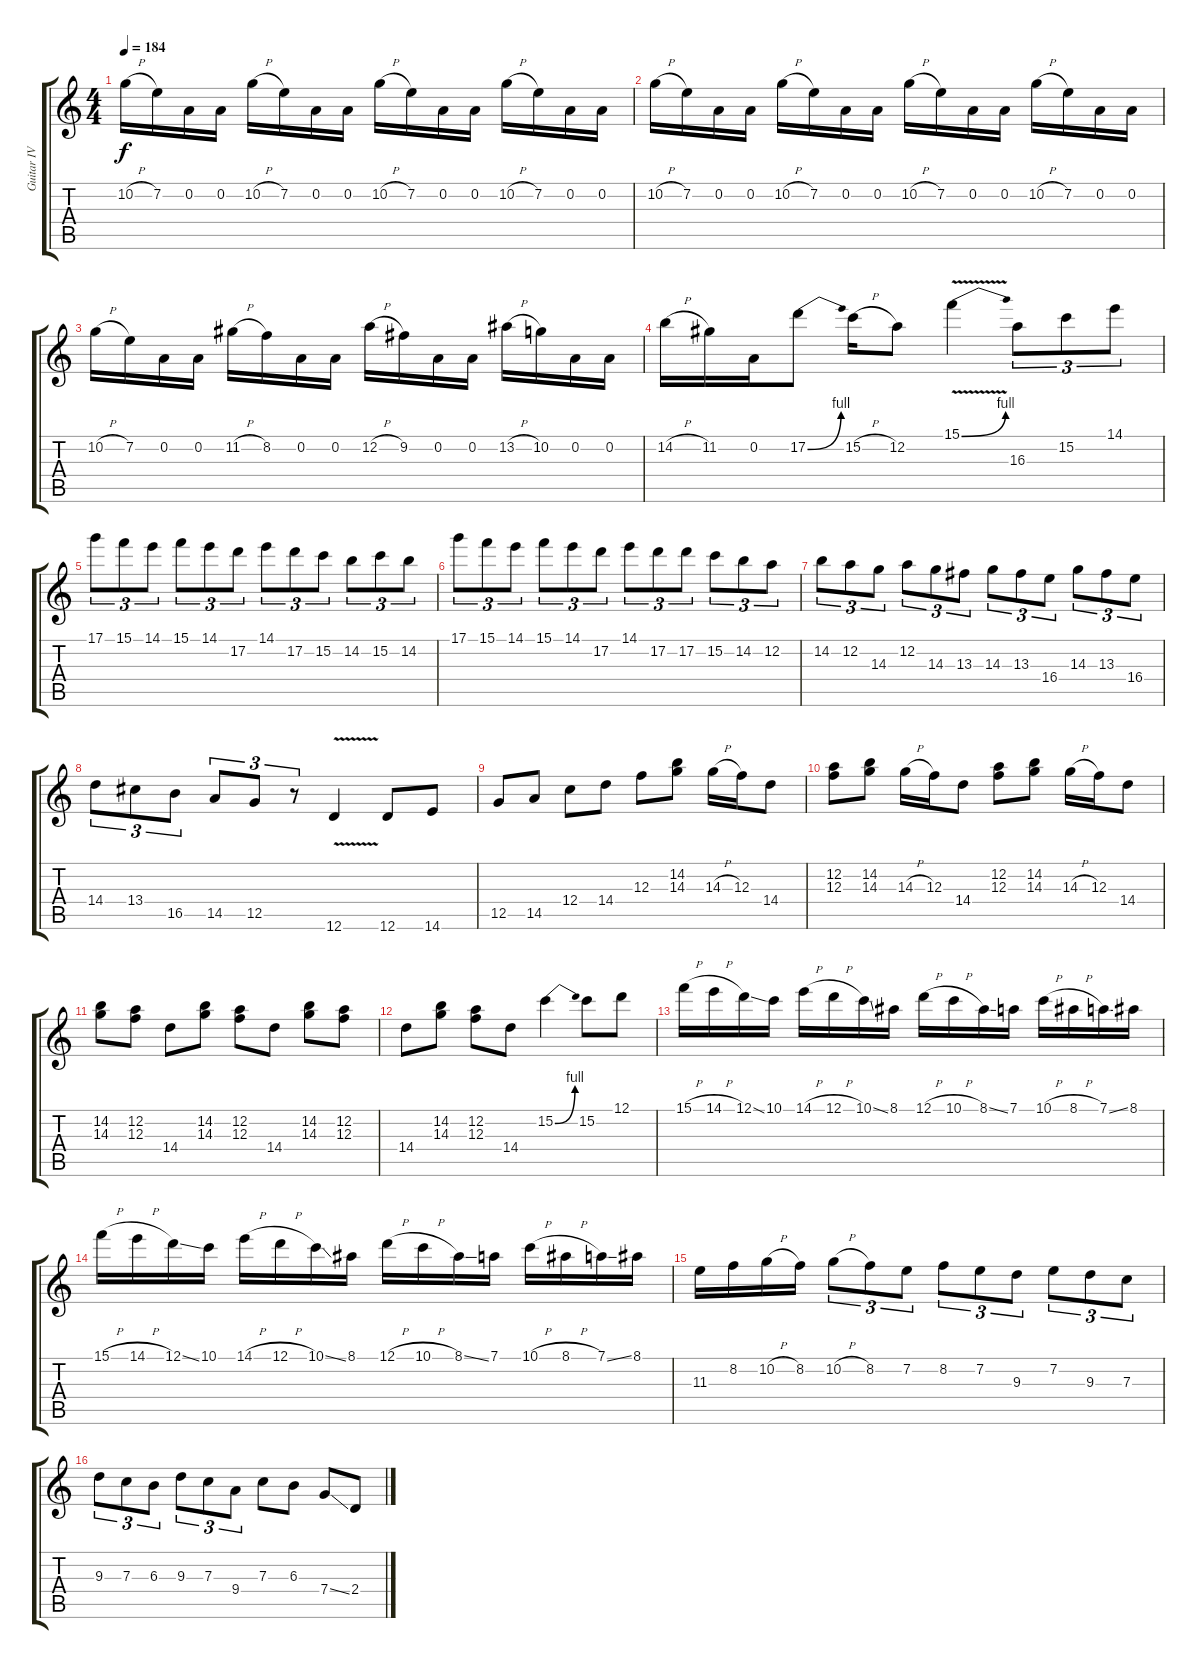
\track ("Guitar IV" "Guitar IV") {instrument distortionguitar}
\staff {score tabs}
\tuning (D4 A3 F3 C3 G2 D2) {hide}
\ts (4 4)
\tempo 184
\clef g2
\ks c
10.2{h}.16{dy f} 7.2.16 0.2.16 0.2.16 10.2{h}.16 7.2.16 0.2.16 0.2.16 10.2{h}.16 7.2.16 0.2.16 0.2.16 10.2{h}.16 7.2.16 0.2.16 0.2.16 |
10.2{h}.16 7.2.16 0.2.16 0.2.16 10.2{h}.16 7.2.16 0.2.16 0.2.16 10.2{h}.16 7.2.16 0.2.16 0.2.16 10.2{h}.16 7.2.16 0.2.16 0.2.16 |
10.2{h}.16 7.2.16 0.2.16 0.2.16 11.2{h}.16 8.2.16 0.2.16 0.2.16 12.2{h}.16 9.2.16 0.2.16 0.2.16 13.2{h}.16 10.2.16 0.2.16 0.2.16 |
14.2{h}.16 11.2.16 0.2.16 17.2{be (bend 0 0 60 4)}.8 15.2{h}.16 12.2.8 15.1{be (bend 0 0 60 4) v}.4 16.3.8{tu (3 2)} 15.2.8{tu (3 2)} 14.1.8{tu (3 2)} |
17.1.8{tu (3 2)} 15.1.8{tu (3 2)} 14.1.8{tu (3 2)} 15.1.8{tu (3 2)} 14.1.8{tu (3 2)} 17.2.8{tu (3 2)} 14.1.8{tu (3 2)} 17.2.8{tu (3 2)} 15.2.8{tu (3 2)} 14.2.8{tu (3 2)} 15.2.8{tu (3 2)} 14.2.8{tu (3 2)} |
17.1.8{tu (3 2)} 15.1.8{tu (3 2)} 14.1.8{tu (3 2)} 15.1.8{tu (3 2)} 14.1.8{tu (3 2)} 17.2.8{tu (3 2)} 14.1.8{tu (3 2)} 17.2.8{tu (3 2)} 17.2.8{tu (3 2)} 15.2.8{tu (3 2)} 14.2.8{tu (3 2)} 12.2.8{tu (3 2)} |
14.2.8{tu (3 2)} 12.2.8{tu (3 2)} 14.3.8{tu (3 2)} 12.2.8{tu (3 2)} 14.3.8{tu (3 2)} 13.3.8{tu (3 2)} 14.3.8{tu (3 2)} 13.3.8{tu (3 2)} 16.4.8{tu (3 2)} 14.3.8{tu (3 2)} 13.3.8{tu (3 2)} 16.4.8{tu (3 2)} |
14.4.8{tu (3 2)} 13.4.8{tu (3 2)} 16.5.8{tu (3 2)} 14.5.8{tu (3 2)} 12.5.8{tu (3 2)} r.8{tu (3 2)} 12.6{v}.4 12.6.8 14.6.8 |
12.5.8 14.5.8 12.4.8 14.4.8 12.3.8 (14.2 14.3).8 14.3{h}.16 12.3.16 14.4.8 |
(12.2 12.3).8 (14.2 14.3).8 14.3{h}.16 12.3.16 14.4.8 (12.2 12.3).8 (14.2 14.3).8 14.3{h}.16 12.3.16 14.4.8 |
(14.2 14.3).8 (12.2 12.3).8 14.4.8 (14.2 14.3).8 (12.2 12.3).8 14.4.8 (14.2 14.3).8 (12.2 12.3).8 |
14.4.8 (14.2 14.3).8 (12.2 12.3).8 14.4.8 15.2{be (bend 0 0 60 4)}.4 15.2.8 12.1.8 |
15.1{h}.16 14.1{h}.16 12.1{ss}.16 10.1.16 14.1{h}.16 12.1{h}.16 10.1{ss}.16 8.1.16 12.1{h}.16 10.1{h}.16 8.1{ss}.16 7.1.16 10.1{h}.16 8.1{h}.16 7.1{ss}.16 8.1.16 |
15.1{h}.16 14.1{h}.16 12.1{ss}.16 10.1.16 14.1{h}.16 12.1{h}.16 10.1{ss}.16 8.1.16 12.1{h}.16 10.1{h}.16 8.1{ss}.16 7.1.16 10.1{h}.16 8.1{h}.16 7.1{ss}.16 8.1.16 |
11.3.16 8.2.16 10.2{h}.16 8.2.16 10.2{h}.8{tu (3 2)} 8.2.8{tu (3 2)} 7.2.8{tu (3 2)} 8.2.8{tu (3 2)} 7.2.8{tu (3 2)} 9.3.8{tu (3 2)} 7.2.8{tu (3 2)} 9.3.8{tu (3 2)} 7.3.8{tu (3 2)} |
9.3.8{tu (3 2)} 7.3.8{tu (3 2)} 6.3.8{tu (3 2)} 9.3.8{tu (3 2)} 7.3.8{tu (3 2)} 9.4.8{tu (3 2)} 7.3.8 6.3.8 7.4{ss}.8 2.4.8
